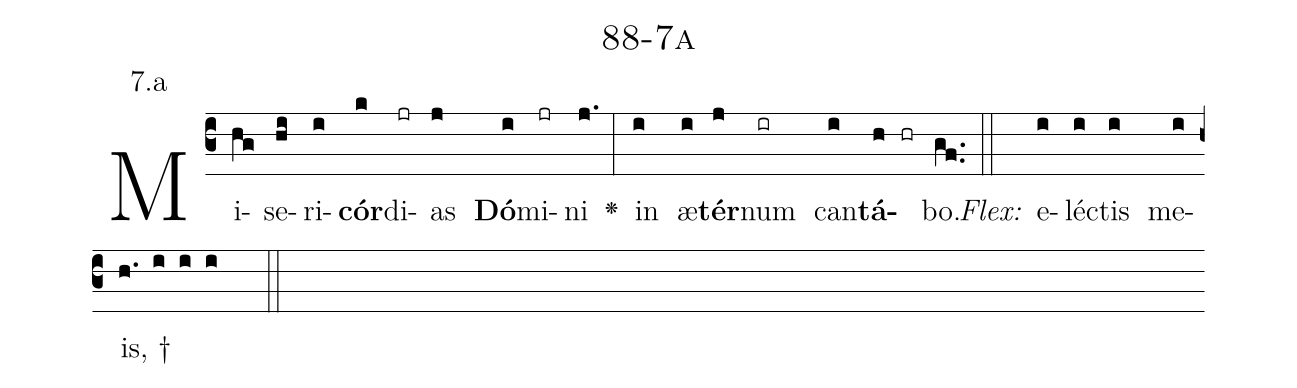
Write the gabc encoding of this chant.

name: 88-7a;
annotation: 7.a;
%%
(c3)Mi(hg)se(hi)ri(i)<b>cór</b>(k)di(jr)as(j) <b>Dó</b>(i)mi(jr)ni(j.) <v>\greheightstar</v>(:) in(i) æ(i)<b>tér</b>(j)num(ir) can(i)<b>tá</b>(h hr)bo.(gf..) (::)
<i>Flex:</i>()  e(i)léc(i)tis(i) me(i)is, †(h. i i i  ::)

%E(i) u(i) o(j) u(i) a(h) e.(gf..) (::)
